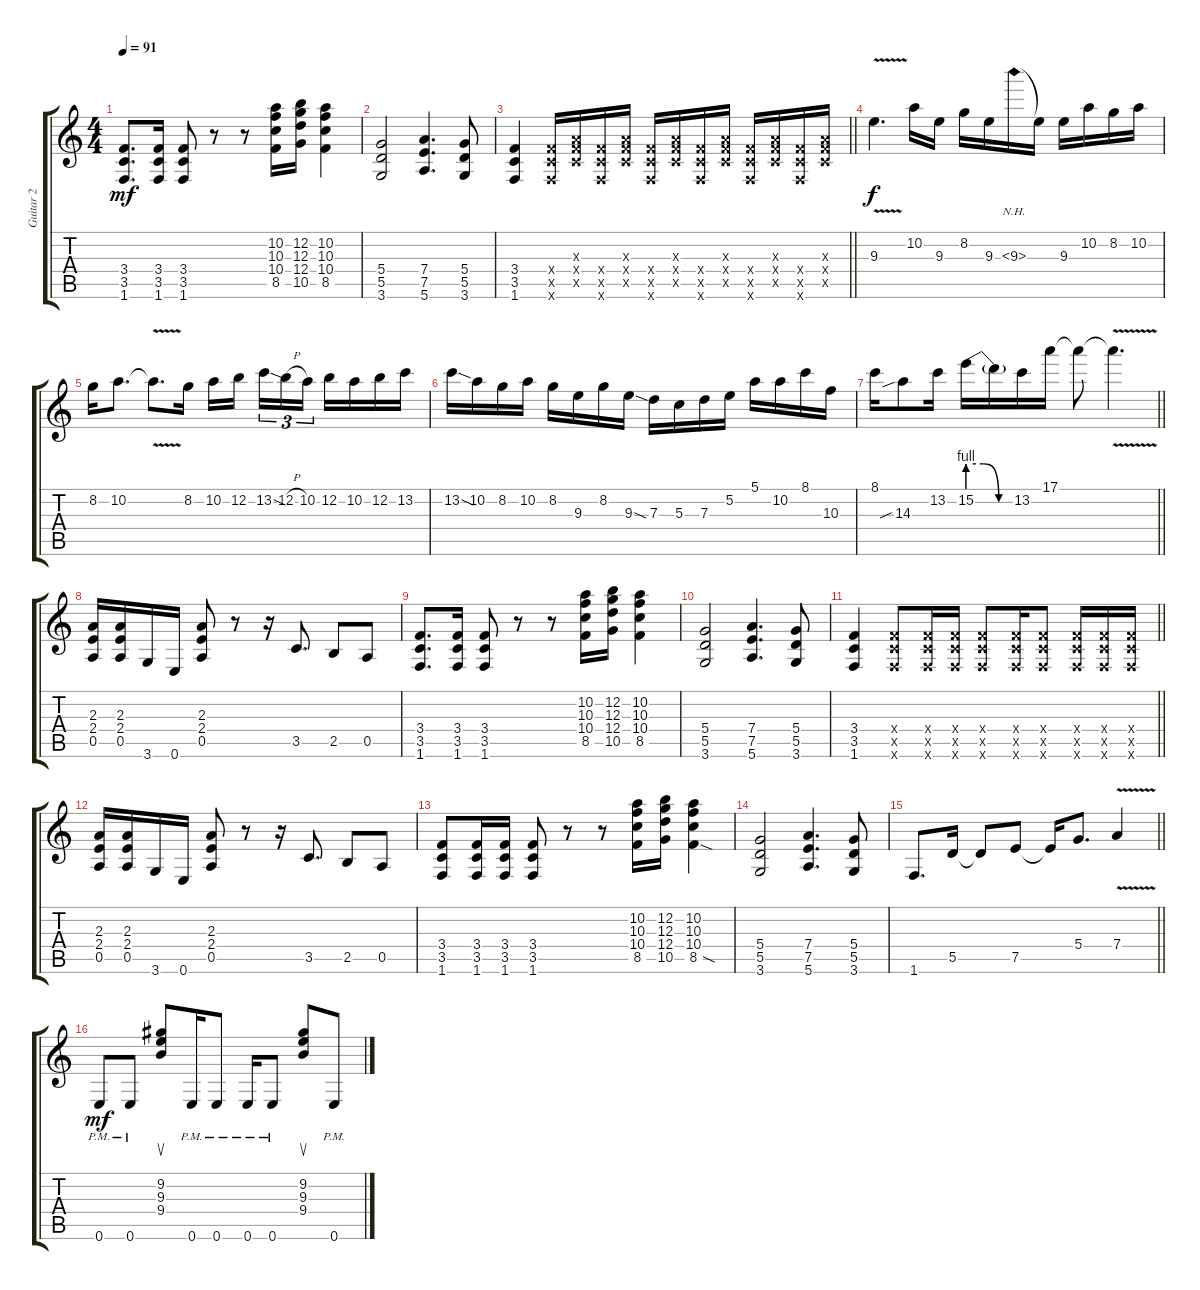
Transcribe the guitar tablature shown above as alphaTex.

\track ("Guitar 2" "Guitar 2") {instrument distortionguitar}
\staff {score tabs}
\tuning (E4 B3 G3 D3 A2 E2) {hide}
\ts (4 4)
\tempo 91
\clef g2
\ks c
(3.4 3.5 1.6).8{d dy mf} (3.4 3.5 1.6).16 (3.4 3.5 1.6).8 r.8 r.8 (10.2 10.3 10.4 8.5).16 (12.2 12.3 12.4 10.5).16 (10.2 10.3 10.4 8.5).4 |
(5.4 5.5 3.6).2 (7.4 7.5 5.6).4{d} (5.4 5.5 3.6).8 |
\barLineRight lightlight
(3.4 3.5 1.6).4 (3.4{x} 3.5{x} 1.6{x}).16 (2.3{x} 3.4{x} 3.5{x}).16 (3.4{x} 3.5{x} 1.6{x}).16 (2.3{x} 3.4{x} 3.5{x}).16 (3.4{x} 3.5{x} 1.6{x}).16 (2.3{x} 3.4{x} 3.5{x}).16 (3.4{x} 3.5{x} 1.6{x}).16 (2.3{x} 3.4{x} 3.5{x}).16 (3.4{x} 3.5{x} 1.6{x}).16 (2.3{x} 3.4{x} 3.5{x}).16 (3.4{x} 3.5{x} 1.6{x}).16 (2.3{x} 3.4{x} 3.5{x}).16 |
9.3{v}.4{d dy f} 10.2.16 9.3.16 8.2.16 9.3.16 9.3{nh}.16 9.3{t}.16 9.3.16 10.2.16 8.2.16 10.2.16 |
8.2.16 10.2.8{d} 10.2{v t}.8{d} 8.2.16 10.2.16 12.2.16{beam splitsecondary} 13.2{sod}.16{tu (3 2)} 12.2{h}.16{tu (3 2)} 10.2.16{tu (3 2)} 12.2.16 10.2.16 12.2.16 13.2.16 |
13.2{sod}.16 10.2.16 8.2.16 10.2.16 8.2.16 9.3.16 8.2.16 9.3{sod}.16 7.3.16 5.3.16 7.3.16 5.2.16 5.1.16 10.2.16 8.1.16 10.3.16 |
\barLineRight lightlight
8.1.16 14.3{sib}.8 13.2.16 15.2{be (custom 0 4 20 4 40 0 60 0)}.16 15.2{t}.16 13.2.16 17.1.16 17.1{t}.8 17.1{v t}.4{d} |
(2.3 2.4 0.5).16 (2.3 2.4 0.5).16 3.6.16 0.6.16 (2.3 2.4 0.5).8 r.8 r.16 3.5.8{d} 2.5.8 0.5.8 |
(3.4 3.5 1.6).8{d} (3.4 3.5 1.6).16 (3.4 3.5 1.6).8 r.8 r.8 (10.2 10.3 10.4 8.5).16 (12.2 12.3 12.4 10.5).16 (10.2 10.3 10.4 8.5).4 |
(5.4 5.5 3.6).2 (7.4 7.5 5.6).4{d} (5.4 5.5 3.6).8 |
\barLineRight lightlight
(3.4 3.5 1.6).4 (3.4{x} 3.5{x} 1.6{x}).8 (3.4{x} 3.5{x} 1.6{x}).16 (3.4{x} 3.5{x} 1.6{x}).16 (3.4{x} 3.5{x} 1.6{x}).8 (3.4{x} 3.5{x} 1.6{x}).16 (3.4{x} 3.5{x} 1.6{x}).8 (3.4{x} 3.5{x} 1.6{x}).16 (3.4{x} 3.5{x} 1.6{x}).16 (3.4{x} 3.5{x} 1.6{x}).16 |
(2.3 2.4 0.5).16 (2.3 2.4 0.5).16 3.6.16 0.6.16 (2.3 2.4 0.5).8 r.8 r.16 3.5.8{d} 2.5.8 0.5.8 |
(3.4 3.5 1.6).8 (3.4 3.5 1.6).16 (3.4 3.5 1.6).16 (3.4 3.5 1.6).8 r.8 r.8 (10.2 10.3 10.4 8.5).16 (12.2 12.3 12.4 10.5).16 (10.2 10.3 10.4 8.5{sod}).4 |
(5.4 5.5 3.6).2 (7.4 7.5 5.6).4{d} (5.4 5.5 3.6).8 |
\barLineRight lightlight
1.6.8{d} 5.5.16 5.5{t}.8 7.5.8 7.5{t}.16 5.4.8{d} 7.4{v}.4 |
0.6{pm}.8{dy mf} 0.6{pm}.8 (9.2 9.3 9.4).8{su} 0.6{pm}.16 0.6{pm}.8 0.6{pm}.16 0.6{pm}.8 (9.2 9.3 9.4).8{su} 0.6{pm}.8
